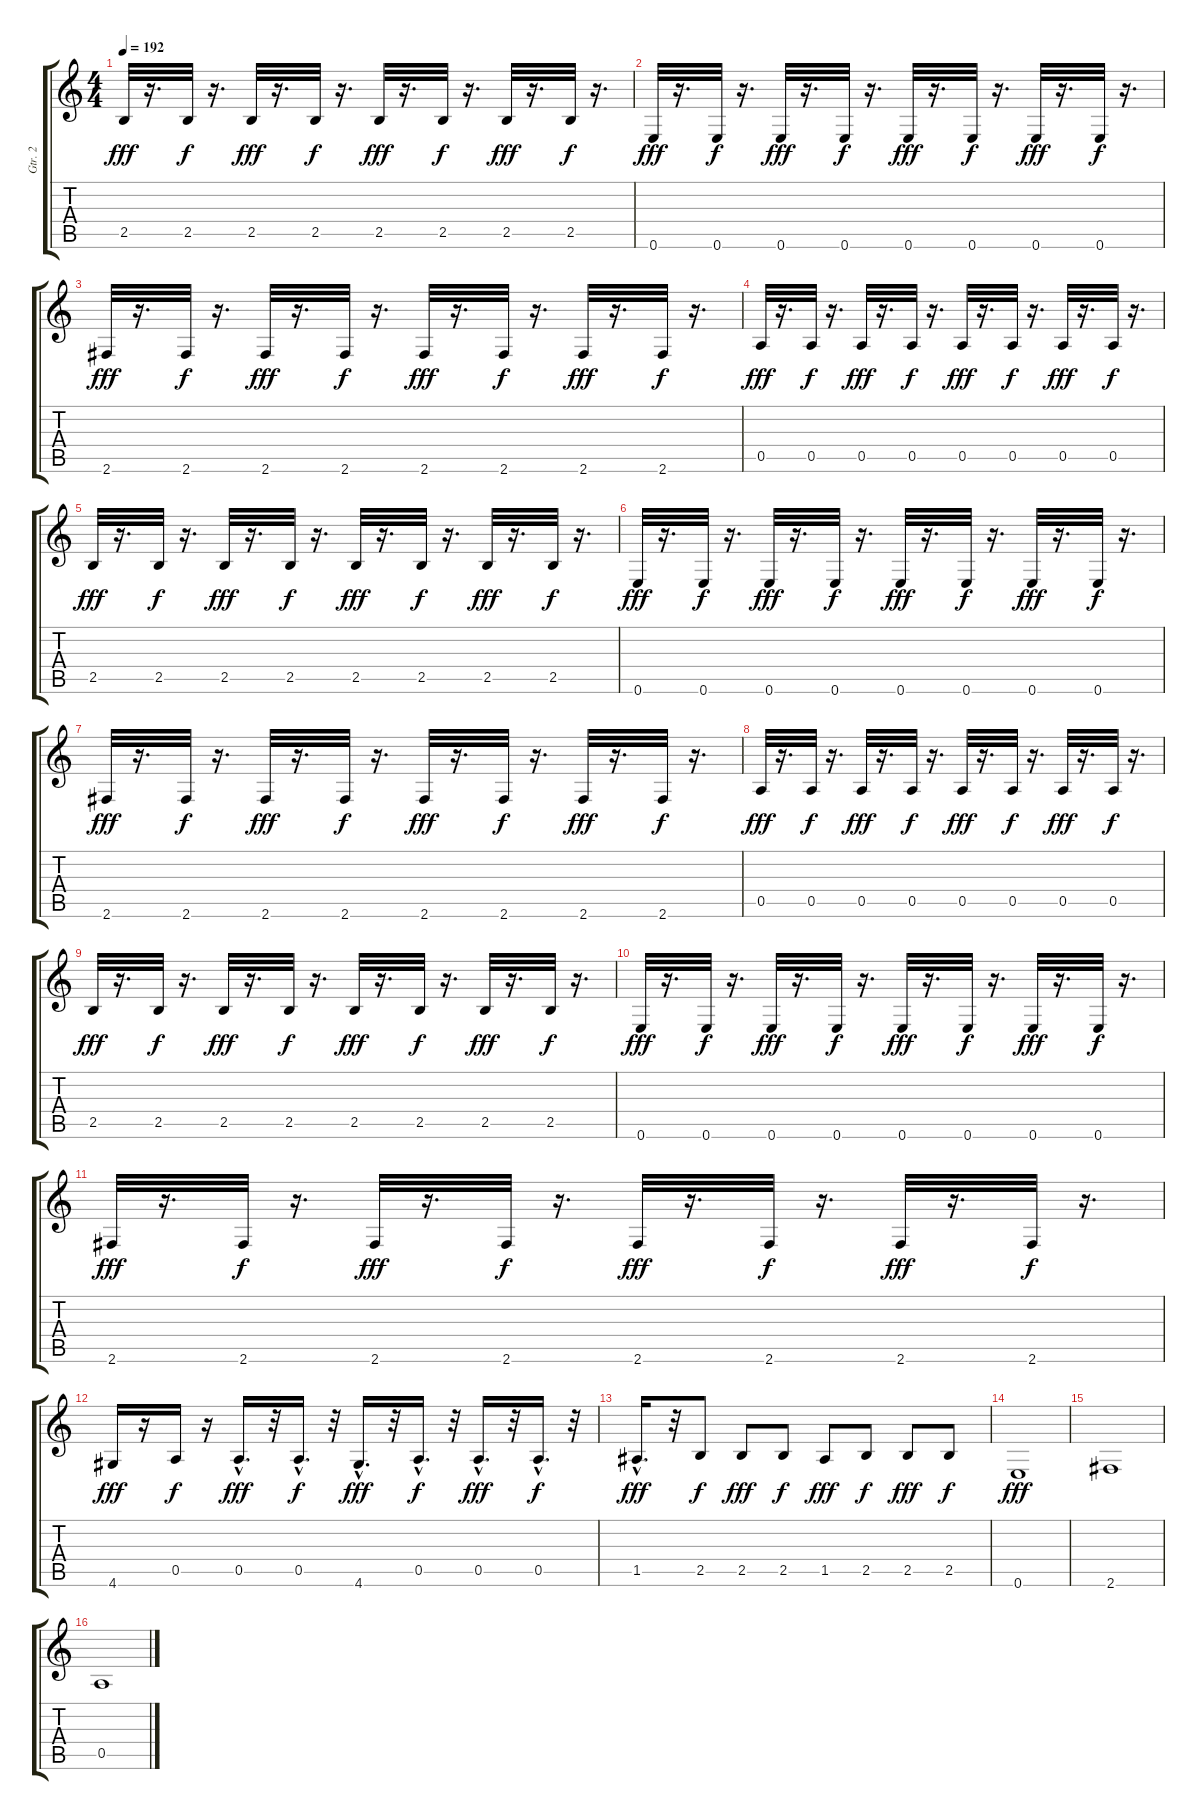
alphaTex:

\track ("Gtr. 2" "Gtr. 2") {instrument overdrivenguitar}
\staff {score tabs}
\tuning (E4 B3 G3 D3 A2 E2) {hide}
\ts (4 4)
\tempo 192
\clef g2
\ks c
2.5.32{dy fff} r.16{d} 2.5.32{dy f} r.16{d} 2.5.32{dy fff} r.16{d} 2.5.32{dy f} r.16{d} 2.5.32{dy fff} r.16{d} 2.5.32{dy f} r.16{d} 2.5.32{dy fff} r.16{d} 2.5.32{dy f} r.16{d} |
0.6.32{dy fff} r.16{d} 0.6.32{dy f} r.16{d} 0.6.32{dy fff} r.16{d} 0.6.32{dy f} r.16{d} 0.6.32{dy fff} r.16{d} 0.6.32{dy f} r.16{d} 0.6.32{dy fff} r.16{d} 0.6.32{dy f} r.16{d} |
2.6.32{dy fff} r.16{d} 2.6.32{dy f} r.16{d} 2.6.32{dy fff} r.16{d} 2.6.32{dy f} r.16{d} 2.6.32{dy fff} r.16{d} 2.6.32{dy f} r.16{d} 2.6.32{dy fff} r.16{d} 2.6.32{dy f} r.16{d} |
0.5.32{dy fff} r.16{d} 0.5.32{dy f} r.16{d} 0.5.32{dy fff} r.16{d} 0.5.32{dy f} r.16{d} 0.5.32{dy fff} r.16{d} 0.5.32{dy f} r.16{d} 0.5.32{dy fff} r.16{d} 0.5.32{dy f} r.16{d} |
2.5.32{dy fff} r.16{d} 2.5.32{dy f} r.16{d} 2.5.32{dy fff} r.16{d} 2.5.32{dy f} r.16{d} 2.5.32{dy fff} r.16{d} 2.5.32{dy f} r.16{d} 2.5.32{dy fff} r.16{d} 2.5.32{dy f} r.16{d} |
0.6.32{dy fff} r.16{d} 0.6.32{dy f} r.16{d} 0.6.32{dy fff} r.16{d} 0.6.32{dy f} r.16{d} 0.6.32{dy fff} r.16{d} 0.6.32{dy f} r.16{d} 0.6.32{dy fff} r.16{d} 0.6.32{dy f} r.16{d} |
2.6.32{dy fff} r.16{d} 2.6.32{dy f} r.16{d} 2.6.32{dy fff} r.16{d} 2.6.32{dy f} r.16{d} 2.6.32{dy fff} r.16{d} 2.6.32{dy f} r.16{d} 2.6.32{dy fff} r.16{d} 2.6.32{dy f} r.16{d} |
0.5.32{dy fff} r.16{d} 0.5.32{dy f} r.16{d} 0.5.32{dy fff} r.16{d} 0.5.32{dy f} r.16{d} 0.5.32{dy fff} r.16{d} 0.5.32{dy f} r.16{d} 0.5.32{dy fff} r.16{d} 0.5.32{dy f} r.16{d} |
2.5.32{dy fff} r.16{d} 2.5.32{dy f} r.16{d} 2.5.32{dy fff} r.16{d} 2.5.32{dy f} r.16{d} 2.5.32{dy fff} r.16{d} 2.5.32{dy f} r.16{d} 2.5.32{dy fff} r.16{d} 2.5.32{dy f} r.16{d} |
0.6.32{dy fff} r.16{d} 0.6.32{dy f} r.16{d} 0.6.32{dy fff} r.16{d} 0.6.32{dy f} r.16{d} 0.6.32{dy fff} r.16{d} 0.6.32{dy f} r.16{d} 0.6.32{dy fff} r.16{d} 0.6.32{dy f} r.16{d} |
2.6.32{dy fff} r.16{d} 2.6.32{dy f} r.16{d} 2.6.32{dy fff} r.16{d} 2.6.32{dy f} r.16{d} 2.6.32{dy fff} r.16{d} 2.6.32{dy f} r.16{d} 2.6.32{dy fff} r.16{d} 2.6.32{dy f} r.16{d} |
4.6.16{dy fff} r.16 0.5.16{dy f} r.16 0.5{hac}.16{d dy fff} r.32 0.5{hac}.16{d dy f} r.32 4.6{hac}.16{d dy fff} r.32 0.5{hac}.16{d dy f} r.32 0.5{hac}.16{d dy fff} r.32 0.5{hac}.16{d dy f} r.32 |
1.5{hac}.16{d dy fff} r.32 2.5.8{dy f} 2.5.8{dy fff} 2.5.8{dy f} 1.5.8{dy fff} 2.5.8{dy f} 2.5.8{dy fff} 2.5.8{dy f} |
0.6.1{dy fff} |
2.6.1 |
0.5.1
